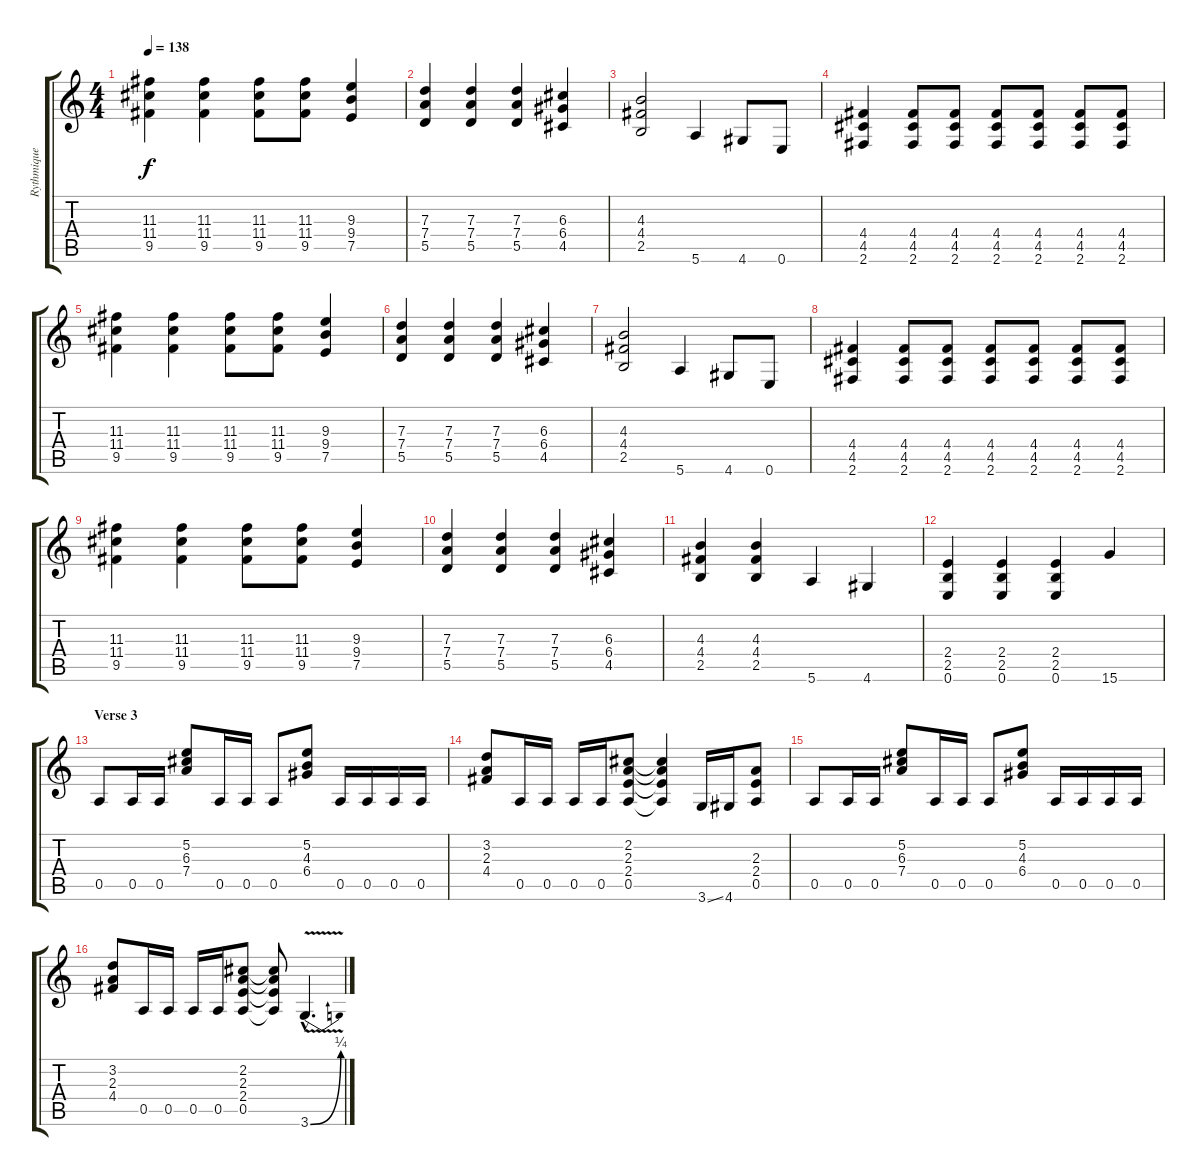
\track ("Rythmique" "Rythmique") {instrument distortionguitar}
\staff {score tabs}
\tuning (E4 B3 G3 D3 A2 E2) {hide}
\ts (4 4)
\tempo 138
\clef g2
\ks c
(11.3 11.4 9.5).4{dy f} (11.3 11.4 9.5).4 (11.3 11.4 9.5).8 (11.3 11.4 9.5).8 (9.3 9.4 7.5).4 |
(7.3 7.4 5.5).4 (7.3 7.4 5.5).4 (7.3 7.4 5.5).4 (6.3 6.4 4.5).4 |
(4.3 4.4 2.5).2 5.6.4 4.6.8 0.6.8 |
(4.4 4.5 2.6).4 (4.4 4.5 2.6).8 (4.4 4.5 2.6).8 (4.4 4.5 2.6).8 (4.4 4.5 2.6).8 (4.4 4.5 2.6).8 (4.4 4.5 2.6).8 |
(11.3 11.4 9.5).4 (11.3 11.4 9.5).4 (11.3 11.4 9.5).8 (11.3 11.4 9.5).8 (9.3 9.4 7.5).4 |
(7.3 7.4 5.5).4 (7.3 7.4 5.5).4 (7.3 7.4 5.5).4 (6.3 6.4 4.5).4 |
(4.3 4.4 2.5).2 5.6.4 4.6.8 0.6.8 |
(4.4 4.5 2.6).4 (4.4 4.5 2.6).8 (4.4 4.5 2.6).8 (4.4 4.5 2.6).8 (4.4 4.5 2.6).8 (4.4 4.5 2.6).8 (4.4 4.5 2.6).8 |
(11.3 11.4 9.5).4 (11.3 11.4 9.5).4 (11.3 11.4 9.5).8 (11.3 11.4 9.5).8 (9.3 9.4 7.5).4 |
(7.3 7.4 5.5).4 (7.3 7.4 5.5).4 (7.3 7.4 5.5).4 (6.3 6.4 4.5).4 |
(4.3 4.4 2.5).4 (4.3 4.4 2.5).4 5.6.4 4.6.4 |
(2.4 2.5 0.6).4 (2.4 2.5 0.6).4 (2.4 2.5 0.6).4 15.6.4 |
\section ("" "Verse 3")
0.5.8 0.5.16 0.5.16 (5.2 6.3 7.4).8 0.5.16 0.5.16 0.5.8 (5.2 4.3 6.4).8 0.5.16 0.5.16 0.5.16 0.5.16 |
(3.2 2.3 4.4).8 0.5.16 0.5.16 0.5.16 0.5.16 (2.2 2.3 2.4 0.5).8 (2.2{t} 2.3{t} 2.4{t} 0.5{t}).4 3.6{ss}.16 4.6.16 (2.3 2.4 0.5).8 |
0.5.8 0.5.16 0.5.16 (5.2 6.3 7.4).8 0.5.16 0.5.16 0.5.8 (5.2 4.3 6.4).8 0.5.16 0.5.16 0.5.16 0.5.16 |
(3.2 2.3 4.4).8 0.5.16 0.5.16 0.5.16 0.5.16 (2.2 2.3 2.4 0.5).8 (2.2{t} 2.3{t} 2.4{t} 0.5{t}).8 3.6{be (bend 0 0 60 1) v hac}.4{d}
